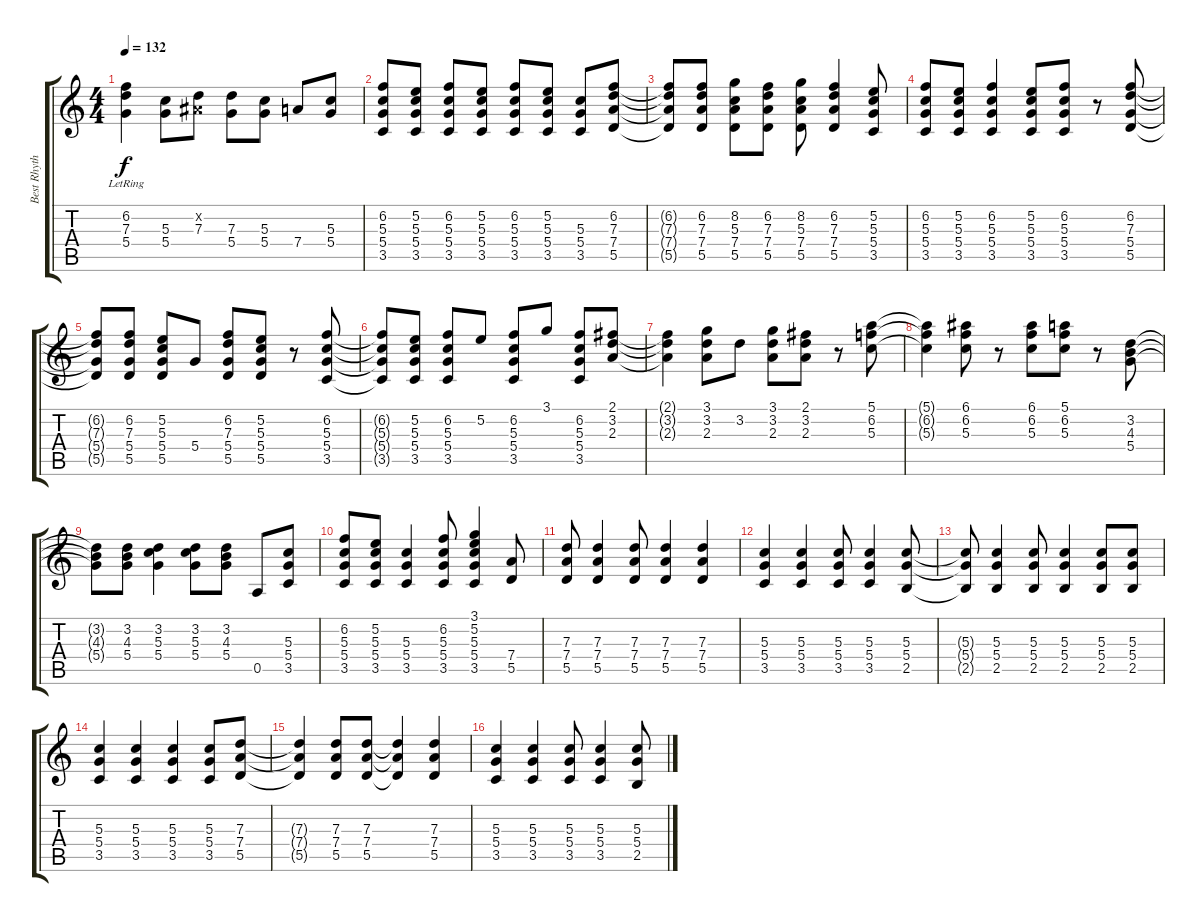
\track ("Best Rhythm Guitar Combo" "Best Rhyth") {instrument electricguitarclean}
\staff {score tabs}
\tuning (E4 B3 G3 D3 A2 E2) {hide}
\ts (4 4)
\tempo 132
\clef g2
\ks c
(6.2{lr} 7.3 5.4).4{dy f} (5.3 5.4).8 (-1.2{x} 7.3).8 (7.3 5.4).8 (5.3 5.4).8 7.4.8 (5.3 5.4).8 |
(6.2 5.3 5.4 3.5).8 (5.2 5.3 5.4 3.5).8 (6.2 5.3 5.4 3.5).8 (5.2 5.3 5.4 3.5).8 (6.2 5.3 5.4 3.5).8 (5.2 5.3 5.4 3.5).8 (5.3 5.4 3.5).8 (6.2 7.3 7.4 5.5).8 |
(6.2{t} 7.3{t} 7.4{t} 5.5{t}).8 (6.2 7.3 7.4 5.5).8 (8.2 5.3 7.4 5.5).8 (6.2 7.3 7.4 5.5).8 (8.2 5.3 7.4 5.5).8 (6.2 7.3 7.4 5.5).4 (5.2 5.3 5.4 3.5).8 |
(6.2 5.3 5.4 3.5).8 (5.2 5.3 5.4 3.5).8 (6.2 5.3 5.4 3.5).4 (5.2 5.3 5.4 3.5).8 (6.2 5.3 5.4 3.5).8 r.8 (6.2 7.3 5.4 5.5).8 |
(6.2{t} 7.3{t} 5.4{t} 5.5{t}).8 (6.2 7.3 5.4 5.5).8 (5.2 5.3 5.4 5.5).8 5.4.8 (6.2 7.3 5.4 5.5).8 (5.2 5.3 5.4 5.5).8 r.8 (6.2 5.3 5.4 3.5).8 |
(6.2{t} 5.3{t} 5.4{t} 3.5{t}).8 (5.2 5.3 5.4 3.5).8 (6.2 5.3 5.4 3.5).8 5.2.8 (6.2 5.3 5.4 3.5).8 3.1.8 (6.2 5.3 5.4 3.5).8 (2.1 3.2 2.3).8 |
(2.1{t} 3.2{t} 2.3{t}).4 (3.1 3.2 2.3).8 3.2.8 (3.1 3.2 2.3).8 (2.1 3.2 2.3).8 r.8 (5.1 6.2 5.3).8 |
(5.1{t} 6.2{t} 5.3{t}).4 (6.1 6.2 5.3).8 r.8 (6.1 6.2 5.3).8 (5.1 6.2 5.3).8 r.8 (3.2 4.3 5.4).8 |
(3.2{t} 4.3{t} 5.4{t}).8 (3.2 4.3 5.4).8 (3.2 5.3 5.4).4 (3.2 5.3 5.4).8 (3.2 4.3 5.4).8 0.5.8 (5.3 5.4 3.5).8 |
(6.2 5.3 5.4 3.5).8 (5.2 5.3 5.4 3.5).8 (5.3 5.4 3.5).4 (6.2 5.3 5.4 3.5).8 (3.1 5.2 5.3 5.4 3.5).4 (7.4 5.5).8 |
(7.3 7.4 5.5).8 (7.3 7.4 5.5).4 (7.3 7.4 5.5).8 (7.3 7.4 5.5).4 (7.3 7.4 5.5).4 |
(5.3 5.4 3.5).4 (5.3 5.4 3.5).4 (5.3 5.4 3.5).8 (5.3 5.4 3.5).4 (5.3 5.4 2.5).8 |
(5.3{t} 5.4{t} 2.5{t}).8 (5.3 5.4 2.5).4 (5.3 5.4 2.5).8 (5.3 5.4 2.5).4 (5.3 5.4 2.5).8 (5.3 5.4 2.5).8 |
(5.3 5.4 3.5).4 (5.3 5.4 3.5).4 (5.3 5.4 3.5).4 (5.3 5.4 3.5).8 (7.3 7.4 5.5).8 |
(7.3{t} 7.4{t} 5.5{t}).4 (7.3 7.4 5.5).8 (7.3 7.4 5.5).8 (7.3{t} 7.4{t} 5.5{t}).4 (7.3 7.4 5.5).4 |
(5.3 5.4 3.5).4 (5.3 5.4 3.5).4 (5.3 5.4 3.5).8 (5.3 5.4 3.5).4 (5.3 5.4 2.5).8
